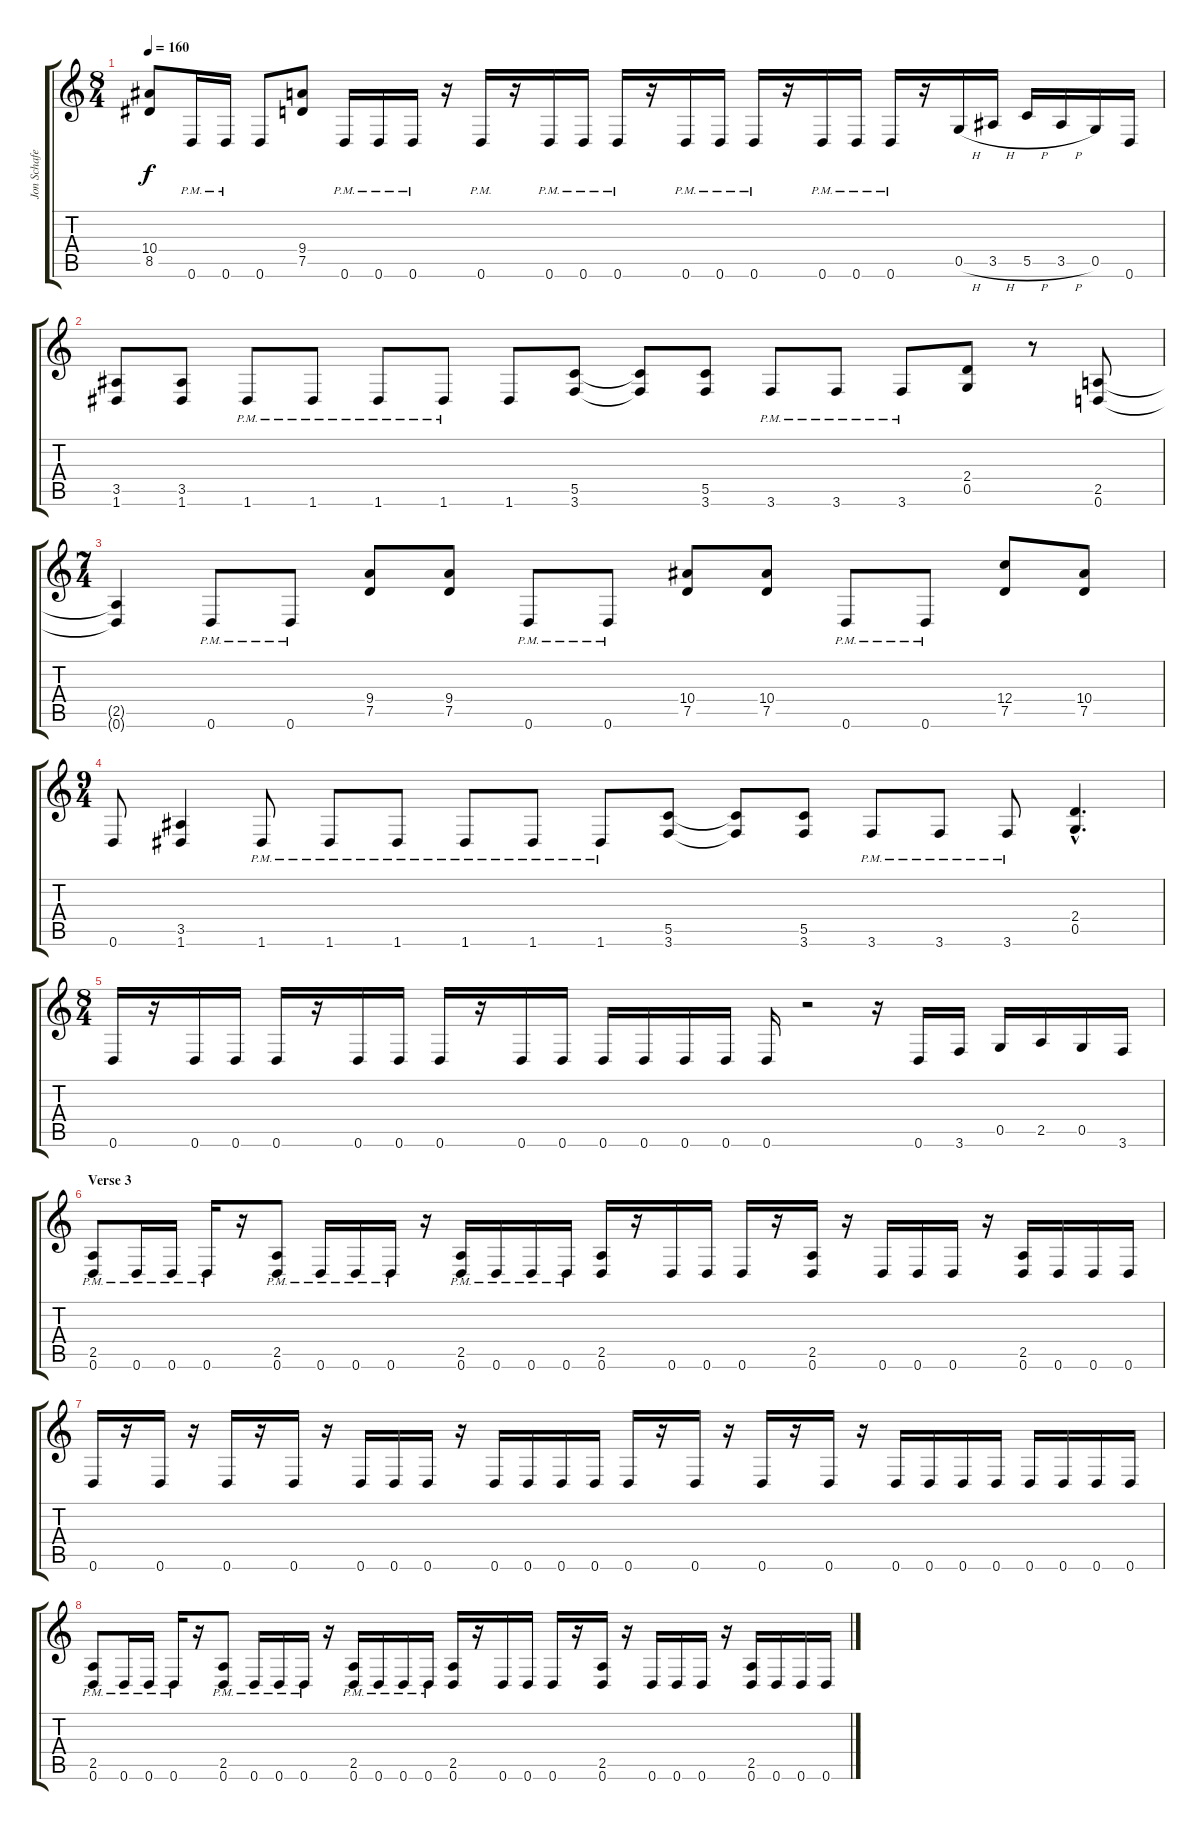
\track ("Jon Schafer Double" "Jon Schafe") {instrument distortionguitar}
\staff {score tabs}
\tuning (D4 A3 F3 C3 G2 D2) {hide}
\ts (8 4)
\tempo 160
\clef g2
\ks c
(10.4 8.5).8{dy f} 0.6{pm}.16 0.6{pm}.16 0.6.8 (9.4 7.5).8 0.6{pm}.16 0.6{pm}.16 0.6{pm}.16 r.16 0.6{pm}.16 r.16 0.6{pm}.16 0.6{pm}.16 0.6{pm}.16 r.16 0.6{pm}.16 0.6{pm}.16 0.6{pm}.16 r.16 0.6{pm}.16 0.6{pm}.16 0.6{pm}.16 r.16 0.5{h}.16 3.5{h}.16 5.5{h}.16 3.5{h}.16 0.5.16 0.6.16 |
(3.5 1.6).8 (3.5 1.6).8 1.6{pm}.8 1.6{pm}.8 1.6{pm}.8 1.6{pm}.8 1.6.8 (5.5 3.6).8 (5.5{t} 3.6{t}).8 (5.5 3.6).8 3.6{pm}.8 3.6{pm}.8 3.6{pm}.8 (2.4 0.5).8 r.8 (2.5 0.6).8 |
\ts (7 4)
(2.5{t} 0.6{t}).4 0.6{pm}.8 0.6{pm}.8 (9.4 7.5).8 (9.4 7.5).8 0.6{pm}.8 0.6{pm}.8 (10.4 7.5).8 (10.4 7.5).8 0.6{pm}.8 0.6{pm}.8 (12.4 7.5).8 (10.4 7.5).8 |
\ts (9 4)
0.6.8 (3.5 1.6).4 1.6{pm}.8 1.6{pm}.8 1.6{pm}.8 1.6{pm}.8 1.6{pm}.8 1.6{pm}.8 (5.5 3.6).8 (5.5{t} 3.6{t}).8 (5.5 3.6).8 3.6{pm}.8 3.6{pm}.8 3.6{pm}.8 (2.4{hac} 0.5{hac}).4{d} |
\ts (8 4)
0.6.16 r.16 0.6.16 0.6.16 0.6.16 r.16 0.6.16 0.6.16 0.6.16 r.16 0.6.16 0.6.16 0.6.16 0.6.16 0.6.16 0.6.16 0.6.16 r.2 r.16 0.6.16 3.6.16 0.5.16 2.5.16 0.5.16 3.6.16 |
\section ("" "Verse 3")
(2.5{pm} 0.6{pm}).8 0.6{pm}.16 0.6{pm}.16 0.6{pm}.16 r.16 (2.5{pm} 0.6{pm}).8 0.6{pm}.16 0.6{pm}.16 0.6{pm}.16 r.16 (2.5{pm} 0.6{pm}).16 0.6{pm}.16 0.6{pm}.16 0.6{pm}.16 (2.5 0.6).16 r.16 0.6.16 0.6.16 0.6.16 r.16 (2.5 0.6).16 r.16 0.6.16 0.6.16 0.6.16 r.16 (2.5 0.6).16 0.6.16 0.6.16 0.6.16 |
0.6.16 r.16 0.6.16 r.16 0.6.16 r.16 0.6.16 r.16 0.6.16 0.6.16 0.6.16 r.16 0.6.16 0.6.16 0.6.16 0.6.16 0.6.16 r.16 0.6.16 r.16 0.6.16 r.16 0.6.16 r.16 0.6.16 0.6.16 0.6.16 0.6.16 0.6.16 0.6.16 0.6.16 0.6.16 |
(2.5{pm} 0.6{pm}).8 0.6{pm}.16 0.6{pm}.16 0.6{pm}.16 r.16 (2.5{pm} 0.6{pm}).8 0.6{pm}.16 0.6{pm}.16 0.6{pm}.16 r.16 (2.5{pm} 0.6{pm}).16 0.6{pm}.16 0.6{pm}.16 0.6{pm}.16 (2.5 0.6).16 r.16 0.6.16 0.6.16 0.6.16 r.16 (2.5 0.6).16 r.16 0.6.16 0.6.16 0.6.16 r.16 (2.5 0.6).16 0.6.16 0.6.16 0.6.16
